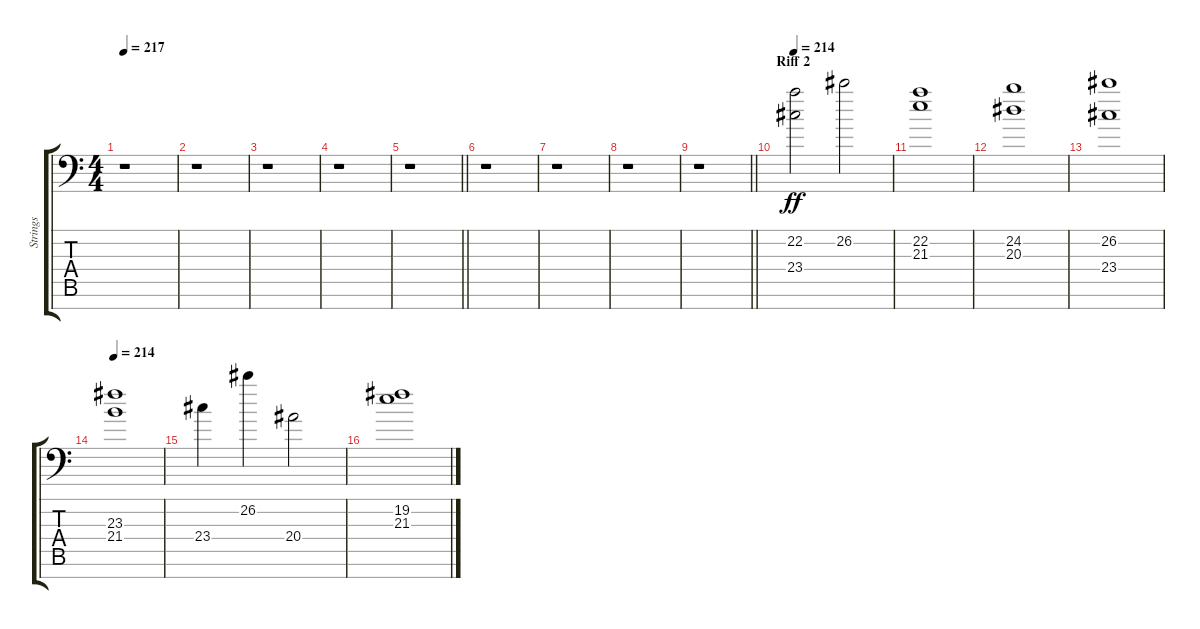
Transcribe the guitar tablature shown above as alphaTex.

\track ("Strings" "Strings") {instrument stringensemble2}
\staff {score tabs}
\tuning (C8 B3 G3 D3 A2 E2 C-1) {hide}
\ts (4 4)
\tempo 217
\clef f4
\ks c
r.1{dy ff} |
r.1 |
r.1 |
r.1 |
\barLineRight lightlight
r.1 |
r.1 |
r.1 |
r.1 |
\barLineRight lightlight
r.1 |
\section ("" "Riff 2")
\tempo 214
(22.2 23.4).2 26.2.2 |
(22.2 21.3).1 |
(24.2 20.3).1 |
(26.2 23.4).1 |
\tempo 214
(23.3 21.4).1 |
23.4.4 26.2.4 20.4.2 |
(19.2 21.3).1
